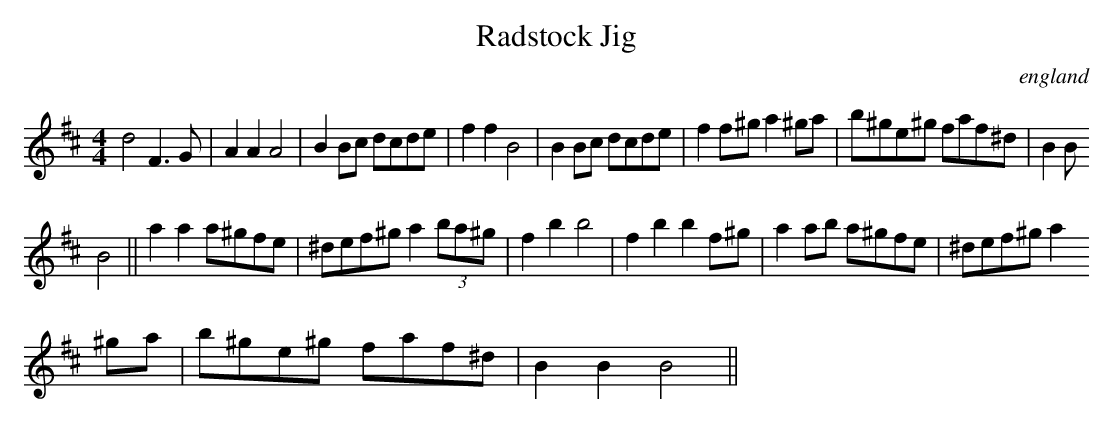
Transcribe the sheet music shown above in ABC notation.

X:1
T:Radstock Jig
O:england
M:4/4
L:1/8
K:D
d4F3G|A2A2A4|B2 Bc dcde|f2f2B4|B2 Bc dcde|f2 f^g a2 ^ga|b^ge^g faf^d|B2B
2B4||a2a2 a^gfe|^def^g a2 (3ba^g|f2b2b4|f2b2b2 f^g|a2 ab a^gfe|^def^g a2
^ga|b^ge^g faf^d|B2B2B4||
